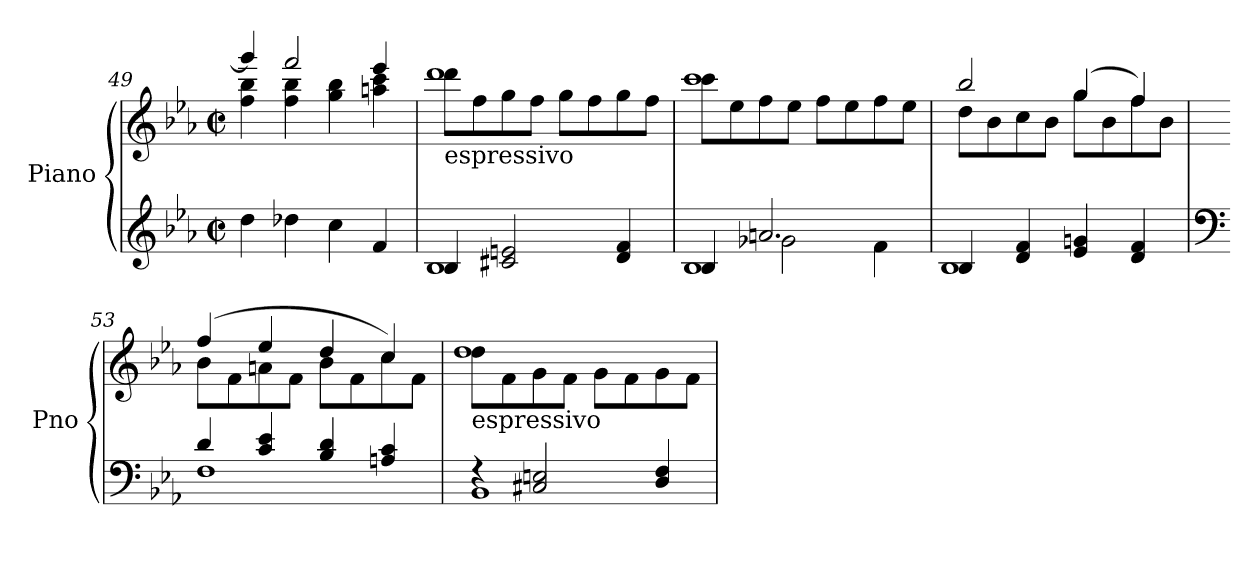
**kern	**kern
*part1	*part1
*staff2	*staff1
*I"Piano	*
*I'Pno	*
!!LO:LB:g=z
*clefG2	*clefG2
*k[b-e-a-]	*k[b-e-a-]
*E-:	*E-:
*M2/2	*M2/2
*met(c|)	*met(c|)
=49	=49
*	*^
4dd\	4ggg/]	4ff\ 4bb-\
4dd-X\	2fff/	4ff\ 4bb-\
4cc\	.	4gg\ 4bb-\
4f/	4eee-/	4aan\ 4ccc\
=50	=50	=50
*^	*	*
!	!	!LO:TX:b:t=espressivo	!
4B-/	1B-	8ddd\L	1ddd
.	.	8ff\	.
2c#X/ 2en/	.	8gg\	.
.	.	8ff\J	.
.	.	8gg\L	.
.	.	8ff\	.
4d/ 4f/	.	8gg\	.
.	.	8ff\J	.
=51	=51	=51	=51
*	*^	*	*
4B-/	1B-	4ryy	8ccc\L	1ccc
.	.	.	8ee-\	.
2.an/	.	2g-X\	8ff\	.
.	.	.	8ee-\J	.
.	.	.	8ff\L	.
.	.	.	8ee-\	.
.	.	4f\	8ff\	.
.	.	.	8ee-\J	.
*	*v	*v	*	*
=52	=52	=52	=52
4B-/	1B-	2bb-/	8dd\L
.	.	.	8b-\
4d/ 4f/	.	.	8cc\
.	.	.	8b-\J
4e-/ 4gn/	.	(>4gg/	8gg\L
.	.	.	8b-\
4d/ 4f/	.	4ff/)	8ff\
.	.	.	8b-\J
!!LO:PB:g=z	!!
=53	=53	=53	=53
*clefF4	*	*	*
4d/	1F	(>4ff/	8b-\L
.	.	.	8f\
4c/ 4e-/	.	4ee-/	8an\
.	.	.	8f\J
4B-/ 4d/	.	4dd/	8b-\L
.	.	.	8f\
4An/ 4c/	.	4cc/)	8cc\
.	.	.	8f\J
=54	=54	=54	=54
!	!	!LO:TX:b:t=espressivo	!
4rF	1BB-	8dd\L	1dd
.	.	8f\	.
2C#X/ 2En/	.	8g\	.
.	.	8f\J	.
.	.	8g\L	.
.	.	8f\	.
4D/ 4F/	.	8g\	.
.	.	8f\J	.
*v	*v	*	*
*	*v	*v
=	=
*-	*-
